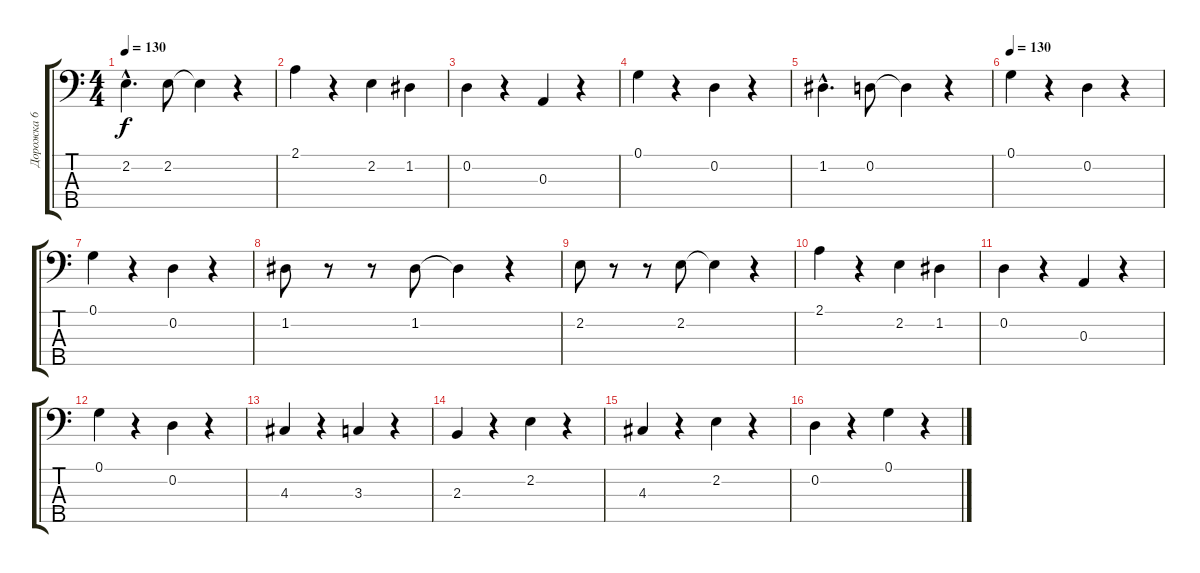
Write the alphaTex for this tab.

\track ("Дорожка 6" "Дорожка 6") {instrument electricbassfinger}
\staff {score tabs}
\tuning (G2 D2 A1 E1 B0) {hide}
\ts (4 4)
\tempo 130
\clef f4
\ks c
2.2{hac}.4{d dy f} 2.2.8 2.2{t}.4 r.4 |
2.1.4 r.4 2.2.4 1.2.4 |
0.2.4 r.4 0.3.4 r.4 |
0.1.4 r.4 0.2.4 r.4 |
1.2{hac}.4{d} 0.2.8 0.2{t}.4 r.4 |
\tempo 130
0.1.4 r.4 0.2.4 r.4 |
0.1.4 r.4 0.2.4 r.4 |
1.2.8 r.8 r.8 1.2.8 1.2{t}.4 r.4 |
2.2.8 r.8 r.8 2.2.8 2.2{t}.4 r.4 |
2.1.4 r.4 2.2.4 1.2.4 |
0.2.4 r.4 0.3.4 r.4 |
0.1.4 r.4 0.2.4 r.4 |
4.3.4 r.4 3.3.4 r.4 |
2.3.4 r.4 2.2.4 r.4 |
4.3.4 r.4 2.2.4 r.4 |
0.2.4 r.4 0.1.4 r.4
